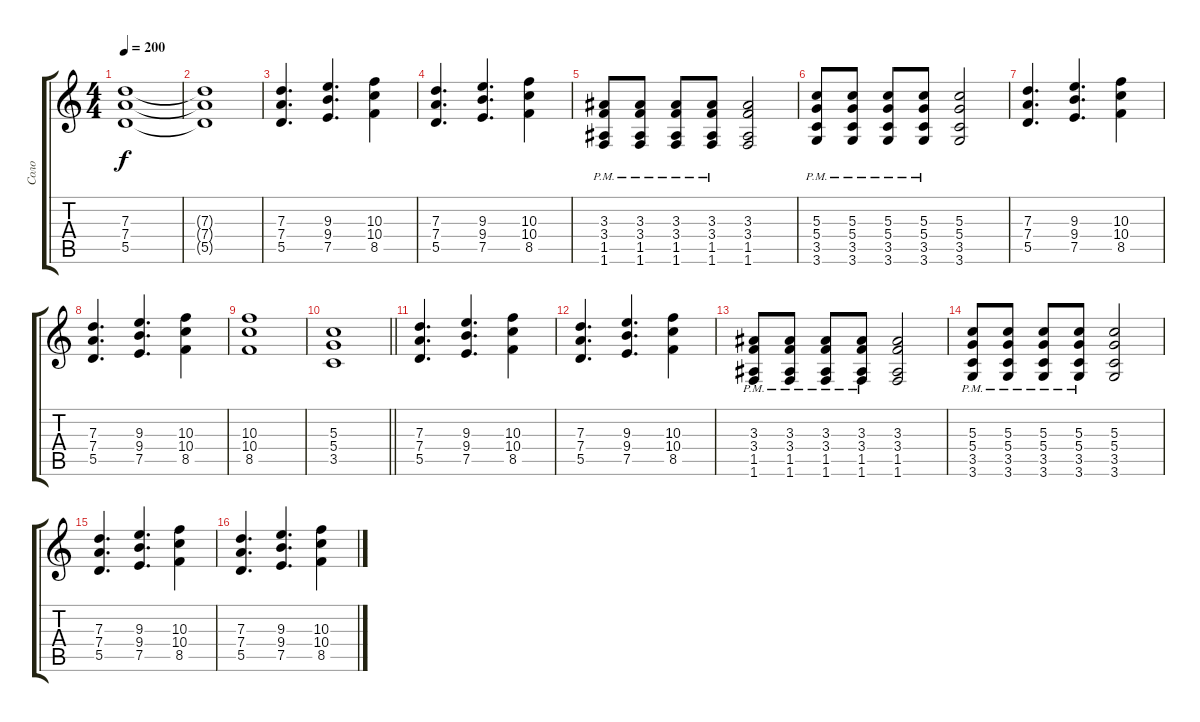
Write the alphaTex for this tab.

\track ("Соло" "Соло") {instrument distortionguitar}
\staff {score tabs}
\tuning (E4 B3 G3 D3 A2 E2) {hide}
\ts (4 4)
\tempo 200
\clef g2
\ks c
(7.3 7.4 5.5).1{dy f} |
(7.3{t} 7.4{t} 5.5{t}).1 |
(7.3 7.4 5.5).4{d} (9.3 9.4 7.5).4{d} (10.3 10.4 8.5).4 |
(7.3 7.4 5.5).4{d} (9.3 9.4 7.5).4{d} (10.3 10.4 8.5).4 |
(3.3{pm} 3.4{pm} 1.5{pm} 1.6{pm}).8 (3.3{pm} 3.4{pm} 1.5{pm} 1.6{pm}).8 (3.3{pm} 3.4{pm} 1.5{pm} 1.6{pm}).8 (3.3{pm} 3.4{pm} 1.5{pm} 1.6{pm}).8 (3.3 3.4 1.5 1.6).2 |
(5.3{pm} 5.4{pm} 3.5{pm} 3.6{pm}).8 (5.3{pm} 5.4{pm} 3.5{pm} 3.6{pm}).8 (5.3{pm} 5.4{pm} 3.5{pm} 3.6{pm}).8 (5.3{pm} 5.4{pm} 3.5{pm} 3.6{pm}).8 (5.3 5.4 3.5 3.6).2 |
(7.3 7.4 5.5).4{d} (9.3 9.4 7.5).4{d} (10.3 10.4 8.5).4 |
(7.3 7.4 5.5).4{d} (9.3 9.4 7.5).4{d} (10.3 10.4 8.5).4 |
(10.3 10.4 8.5).1 |
\barLineRight lightlight
(5.3 5.4 3.5).1 |
(7.3 7.4 5.5).4{d} (9.3 9.4 7.5).4{d} (10.3 10.4 8.5).4 |
(7.3 7.4 5.5).4{d} (9.3 9.4 7.5).4{d} (10.3 10.4 8.5).4 |
(3.3{pm} 3.4{pm} 1.5{pm} 1.6{pm}).8 (3.3{pm} 3.4{pm} 1.5{pm} 1.6{pm}).8 (3.3{pm} 3.4{pm} 1.5{pm} 1.6{pm}).8 (3.3{pm} 3.4{pm} 1.5{pm} 1.6{pm}).8 (3.3 3.4 1.5 1.6).2 |
(5.3{pm} 5.4{pm} 3.5{pm} 3.6{pm}).8 (5.3{pm} 5.4{pm} 3.5{pm} 3.6{pm}).8 (5.3{pm} 5.4{pm} 3.5{pm} 3.6{pm}).8 (5.3{pm} 5.4{pm} 3.5{pm} 3.6{pm}).8 (5.3 5.4 3.5 3.6).2 |
(7.3 7.4 5.5).4{d} (9.3 9.4 7.5).4{d} (10.3 10.4 8.5).4 |
(7.3 7.4 5.5).4{d} (9.3 9.4 7.5).4{d} (10.3 10.4 8.5).4
